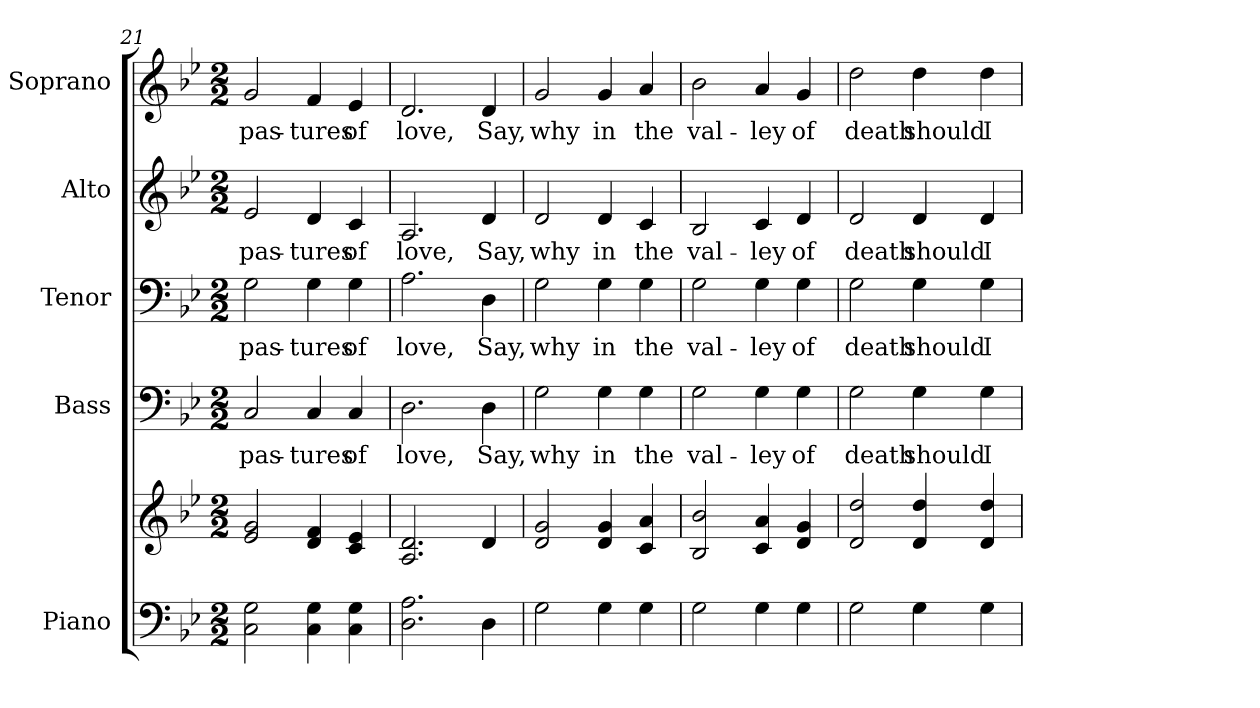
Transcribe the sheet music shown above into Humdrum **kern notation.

**kern	**kern	**kern	**text	**kern	**text	**kern	**text	**kern	**text
*part5	*part5	*part4	*part4	*part3	*part3	*part2	*part2	*part1	*part1
*staff6	*staff5	*staff4	*staff4	*staff3	*staff3	*staff2	*staff2	*staff1	*staff1
*I"Piano	*	*I"Bass	*	*I"Tenor	*	*I"Alto	*	*I"Soprano	*
*I'Pno.	*	*I'B.	*	*I'T.	*	*I'A.	*	*I'S.	*
!!LO:PB:g=z
*clefF4	*clefG2	*clefF4	*	*clefF4	*	*clefG2	*	*clefG2	*
*k[b-e-]	*k[b-e-]	*k[b-e-]	*	*k[b-e-]	*	*k[b-e-]	*	*k[b-e-]	*
*B-:	*B-:	*B-:	*	*B-:	*	*B-:	*	*B-:	*
*M2/2	*M2/2	*M2/2	*	*M2/2	*	*M2/2	*	*M2/2	*
=21	=21	=21	=21	=21	=21	=21	=21	=21	=21
!	!	!	!LO:LY:b:color=#000000	!	!	!	!	!	!
!	!	!	!	!	!LO:LY:b:color=#000000	!	!	!	!
!	!	!	!	!	!	!	!LO:LY:b:color=#000000	!	!
!	!	!	!	!	!	!	!	!	!LO:LY:b:color=#000000
2Ci\ 2Gi	2e-i/ 2gi	2Ci/	pas-	2Gi\	pas-	2e-i/	pas-	2gi/	pas-
!	!	!	!LO:LY:b:color=#000000	!	!	!	!	!	!
!	!	!	!	!	!LO:LY:b:color=#000000	!	!	!	!
!	!	!	!	!	!	!	!LO:LY:b:color=#000000	!	!
!	!	!	!	!	!	!	!	!	!LO:LY:b:color=#000000
4Ci\ 4Gi	4di/ 4fi	4Ci/	-tures	4Gi\	-tures	4di/	-tures	4fi/	-tures
!	!	!	!LO:LY:b:color=#000000	!	!	!	!	!	!
!	!	!	!	!	!LO:LY:b:color=#000000	!	!	!	!
!	!	!	!	!	!	!	!LO:LY:b:color=#000000	!	!
!	!	!	!	!	!	!	!	!	!LO:LY:b:color=#000000
4Ci\ 4Gi	4ci/ 4e-i	4Ci/	of	4Gi\	of	4ci/	of	4e-i/	of
=22	=22	=22	=22	=22	=22	=22	=22	=22	=22
!	!	!	!LO:LY:b:color=#000000	!	!	!	!	!	!
!	!	!	!	!	!LO:LY:b:color=#000000	!	!	!	!
!	!	!	!	!	!	!	!LO:LY:b:color=#000000	!	!
!	!	!	!	!	!	!	!	!	!LO:LY:b:color=#000000
2.Di\ 2.Ai	2.Ai/ 2.di	2.Di\	love,	2.Ai\	love,	2.Ai/	love,	2.di/	love,
!	!	!	!LO:LY:b:color=#000000	!	!	!	!	!	!
!	!	!	!	!	!LO:LY:b:color=#000000	!	!	!	!
!	!	!	!	!	!	!	!LO:LY:b:color=#000000	!	!
!	!	!	!	!	!	!	!	!	!LO:LY:b:color=#000000
4Di\	4di/	4Di\	Say,	4Di\	Say,	4di/	Say,	4di/	Say,
!!LO:PB:g=z
=23	=23	=23	=23	=23	=23	=23	=23	=23	=23
!	!	!	!LO:LY:b:color=#000000	!	!	!	!	!	!
!	!	!	!	!	!LO:LY:b:color=#000000	!	!	!	!
!	!	!	!	!	!	!	!LO:LY:b:color=#000000	!	!
!	!	!	!	!	!	!	!	!	!LO:LY:b:color=#000000
2Gi\	2di/ 2gi	2Gi\	why	2Gi\	why	2di/	why	2gi/	why
!	!	!	!LO:LY:b:color=#000000	!	!	!	!	!	!
!	!	!	!	!	!LO:LY:b:color=#000000	!	!	!	!
!	!	!	!	!	!	!	!LO:LY:b:color=#000000	!	!
!	!	!	!	!	!	!	!	!	!LO:LY:b:color=#000000
4Gi\	4di/ 4gi	4Gi\	in	4Gi\	in	4di/	in	4gi/	in
!	!	!	!LO:LY:b:color=#000000	!	!	!	!	!	!
!	!	!	!	!	!LO:LY:b:color=#000000	!	!	!	!
!	!	!	!	!	!	!	!LO:LY:b:color=#000000	!	!
!	!	!	!	!	!	!	!	!	!LO:LY:b:color=#000000
4Gi\	4ci/ 4ai	4Gi\	the	4Gi\	the	4ci/	the	4ai/	the
=24	=24	=24	=24	=24	=24	=24	=24	=24	=24
!	!	!	!LO:LY:b:color=#000000	!	!	!	!	!	!
!	!	!	!	!	!LO:LY:b:color=#000000	!	!	!	!
!	!	!	!	!	!	!	!LO:LY:b:color=#000000	!	!
!	!	!	!	!	!	!	!	!	!LO:LY:b:color=#000000
2Gi\	2B-i/ 2b-i	2Gi\	val-	2Gi\	val-	2B-i/	val-	2b-i\	val-
!	!	!	!LO:LY:b:color=#000000	!	!	!	!	!	!
!	!	!	!	!	!LO:LY:b:color=#000000	!	!	!	!
!	!	!	!	!	!	!	!LO:LY:b:color=#000000	!	!
!	!	!	!	!	!	!	!	!	!LO:LY:b:color=#000000
4Gi\	4ci/ 4ai	4Gi\	-ley	4Gi\	-ley	4ci/	-ley	4ai/	-ley
!	!	!	!LO:LY:b:color=#000000	!	!	!	!	!	!
!	!	!	!	!	!LO:LY:b:color=#000000	!	!	!	!
!	!	!	!	!	!	!	!LO:LY:b:color=#000000	!	!
!	!	!	!	!	!	!	!	!	!LO:LY:b:color=#000000
4Gi\	4di/ 4gi	4Gi\	of	4Gi\	of	4di/	of	4gi/	of
!!LO:PB:g=z
=25	=25	=25	=25	=25	=25	=25	=25	=25	=25
!	!	!	!LO:LY:b:color=#000000	!	!	!	!	!	!
!	!	!	!	!	!LO:LY:b:color=#000000	!	!	!	!
!	!	!	!	!	!	!	!LO:LY:b:color=#000000	!	!
!	!	!	!	!	!	!	!	!	!LO:LY:b:color=#000000
2Gi\	2di/ 2ddi	2Gi\	death	2Gi\	death	2di/	death	2ddi\	death
!	!	!	!LO:LY:b:color=#000000	!	!	!	!	!	!
!	!	!	!	!	!LO:LY:b:color=#000000	!	!	!	!
!	!	!	!	!	!	!	!LO:LY:b:color=#000000	!	!
!	!	!	!	!	!	!	!	!	!LO:LY:b:color=#000000
4Gi\	4di/ 4ddi	4Gi\	should	4Gi\	should	4di/	should	4ddi\	should
!	!	!	!LO:LY:b:color=#000000	!	!	!	!	!	!
!	!	!	!	!	!LO:LY:b:color=#000000	!	!	!	!
!	!	!	!	!	!	!	!LO:LY:b:color=#000000	!	!
!	!	!	!	!	!	!	!	!	!LO:LY:b:color=#000000
4Gi\	4di/ 4ddi	4Gi\	I	4Gi\	I	4di/	I	4ddi\	I
=	=	=	=	=	=	=	=	=	=
*-	*-	*-	*-	*-	*-	*-	*-	*-	*-
